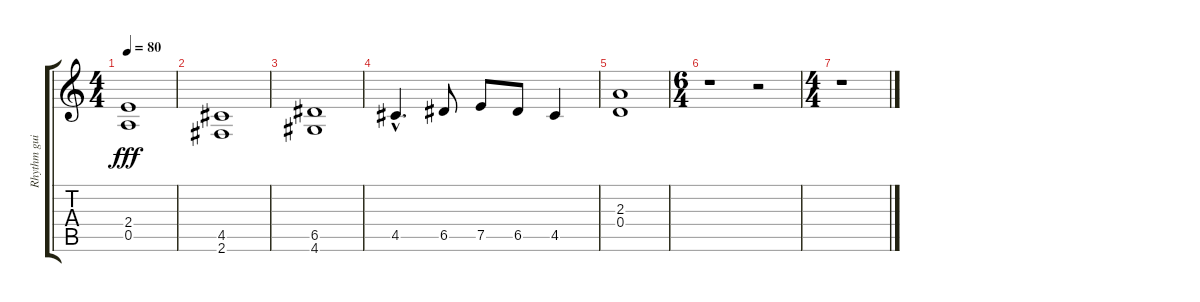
\track ("Rhythm guitar" "Rhythm gui") {instrument overdrivenguitar}
\staff {score tabs}
\tuning (E4 B3 G3 D3 A2 E2) {hide}
\ts (4 4)
\tempo 80
\clef g2
\ks c
(2.4 0.5).1{dy fff} |
(4.5 2.6).1 |
(6.5 4.6).1 |
4.5{hac}.4{d} 6.5.8 7.5.8 6.5.8 4.5.4 |
(2.3 0.4).1 |
\ts (6 4)
r.1 r.2 |
\ts (4 4)
r.1
